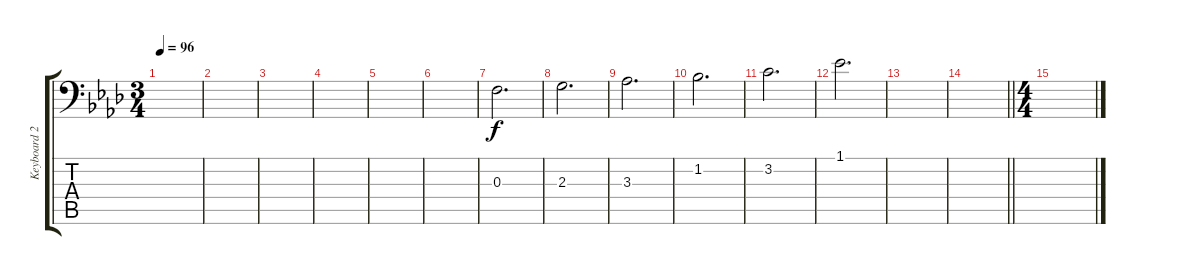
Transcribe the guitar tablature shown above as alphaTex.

\track ("Keyboard 2" "Keyboard 2") {instrument flute}
\staff {score tabs}
\tuning (D4 A3 F3 C3 G2 C1) {hide}
\ts (3 4)
\tempo 96
\clef f4
\ks fminor
|
|
|
|
|
|
0.3.2{d} |
2.3.2{d} |
3.3.2{d} |
1.2.2{d} |
3.2.2{d} |
1.1.2{d} |
|
\barLineRight lightlight
|
\ts (4 4)
